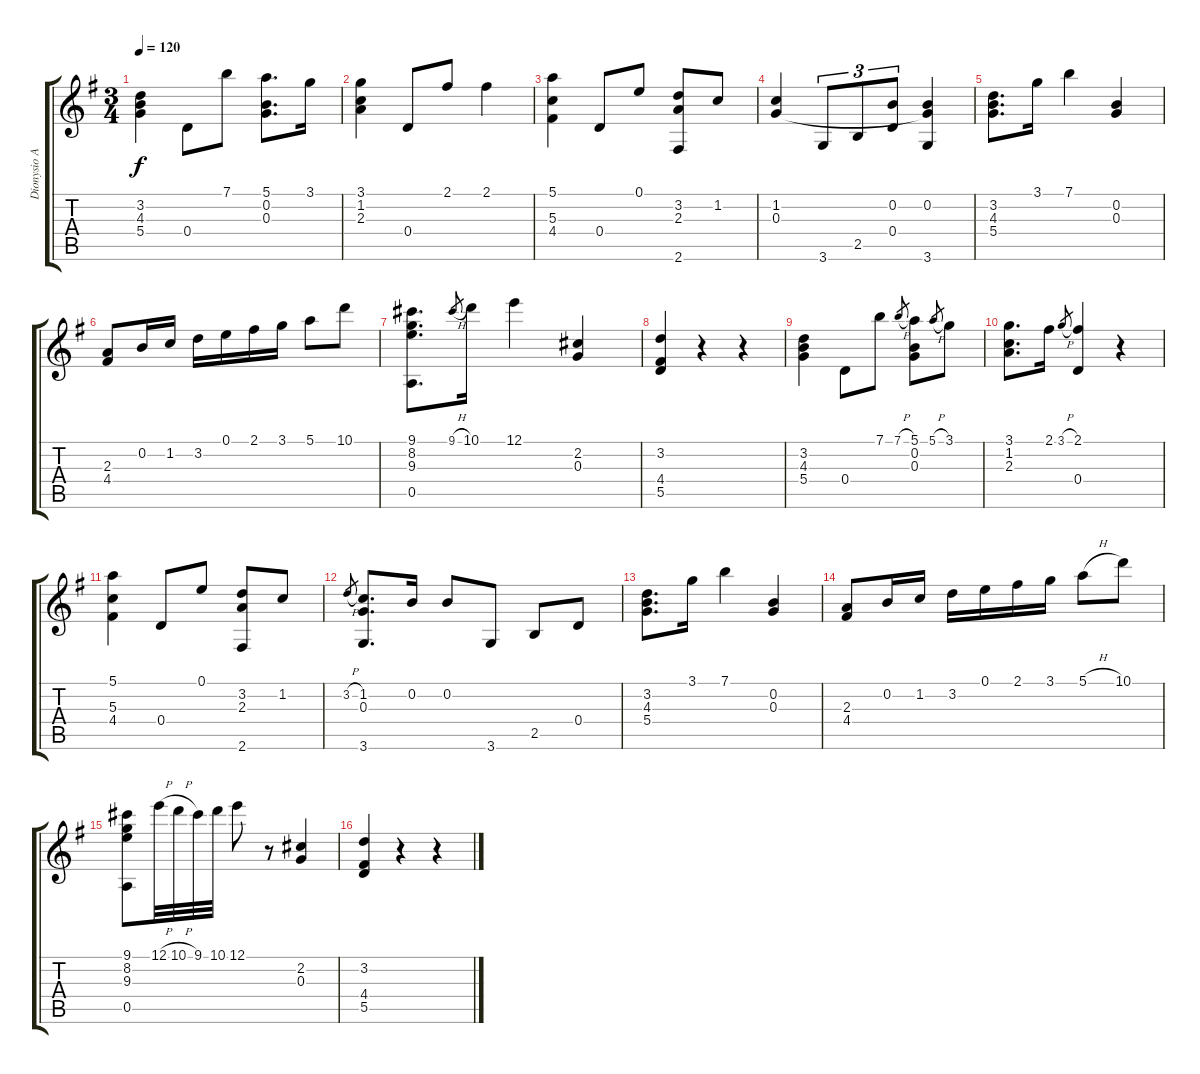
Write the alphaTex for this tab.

\track ("Dionysio Aguado" "Dionysio A") {instrument acousticguitarnylon}
\staff {score tabs}
\tuning (E4 B3 G3 D3 A2 E2) {hide}
\ts (3 4)
\tempo 120
\clef g2
\ks g
(3.2 4.3 5.4).4{dy f} 0.4.8 7.1.8 (5.1 0.2 0.3).8{d} 3.1.16 |
(3.1 1.2 2.3).4 0.4.8 2.1.8 2.1.4 |
(5.1 5.3 4.4).4 0.4.8 0.1.8 (3.2 2.3 2.6).8 1.2.8 |
(1.2 0.3).4 3.6.8{tu (3 2)} 2.5.8{tu (3 2)} (0.2 0.4).8{tu (3 2)} (0.2 0.3{t} 3.6).4 |
(3.2 4.3 5.4).8{d} 3.1.16 7.1.4 (0.2 0.3).4 |
(2.3 4.4).8 0.2.16 1.2.16 3.2.16 0.1.16 2.1.16 3.1.16 5.1.8 10.1.8 |
(9.1 8.2 9.3 0.5).8{d} 9.1{h}.8{gr} 10.1.16 12.1.4 (2.2 0.3).4 |
(3.2 4.4 5.5).4 r.4 r.4 |
(3.2 4.3 5.4).4 0.4.8 7.1.8 7.1{h}.8{gr} (5.1 0.2 0.3).8 5.1{h}.8{gr} 3.1.8 |
(3.1 1.2 2.3).8{d} 2.1.16 3.1{h}.8{gr} (2.1 0.4).4 r.4 |
(5.1 5.3 4.4).4 0.4.8 0.1.8 (3.2 2.3 2.6).8 1.2.8 |
3.2{h}.8{gr} (1.2 0.3 3.6).8{d} 0.2.16 0.2.8 3.6.8 2.5.8 0.4.8 |
(3.2 4.3 5.4).8{d} 3.1.16 7.1.4 (0.2 0.3).4 |
(2.3 4.4).8 0.2.16 1.2.16 3.2.16 0.1.16 2.1.16 3.1.16 5.1{h}.8 10.1.8 |
(9.1 8.2 9.3 0.5).8 12.1{h}.32 10.1{h}.32 9.1.32 10.1.32 12.1.8 r.8 (2.2 0.3).4 |
(3.2 4.4 5.5).4 r.4 r.4
